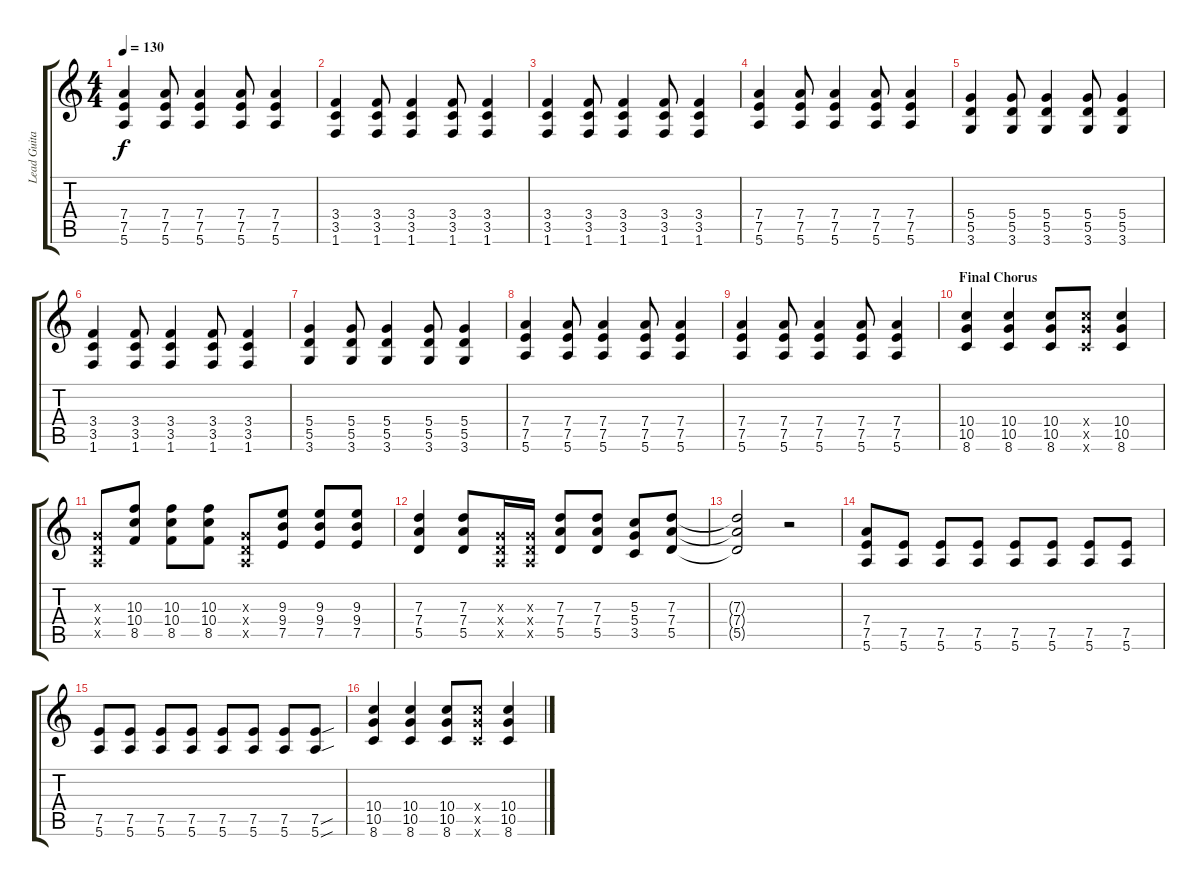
\track ("Lead Guitar" "Lead Guita") {instrument distortionguitar}
\staff {score tabs}
\tuning (E4 B3 G3 D3 A2 E2) {hide}
\ts (4 4)
\tempo 130
\clef g2
\ks c
(7.4 7.5 5.6).4{dy f} (7.4 7.5 5.6).8 (7.4 7.5 5.6).4 (7.4 7.5 5.6).8 (7.4 7.5 5.6).4 |
(3.4 3.5 1.6).4 (3.4 3.5 1.6).8 (3.4 3.5 1.6).4 (3.4 3.5 1.6).8 (3.4 3.5 1.6).4 |
(3.4 3.5 1.6).4 (3.4 3.5 1.6).8 (3.4 3.5 1.6).4 (3.4 3.5 1.6).8 (3.4 3.5 1.6).4 |
(7.4 7.5 5.6).4 (7.4 7.5 5.6).8 (7.4 7.5 5.6).4 (7.4 7.5 5.6).8 (7.4 7.5 5.6).4 |
(5.4 5.5 3.6).4 (5.4 5.5 3.6).8 (5.4 5.5 3.6).4 (5.4 5.5 3.6).8 (5.4 5.5 3.6).4 |
(3.4 3.5 1.6).4 (3.4 3.5 1.6).8 (3.4 3.5 1.6).4 (3.4 3.5 1.6).8 (3.4 3.5 1.6).4 |
(5.4 5.5 3.6).4 (5.4 5.5 3.6).8 (5.4 5.5 3.6).4 (5.4 5.5 3.6).8 (5.4 5.5 3.6).4 |
(7.4 7.5 5.6).4 (7.4 7.5 5.6).8 (7.4 7.5 5.6).4 (7.4 7.5 5.6).8 (7.4 7.5 5.6).4 |
(7.4 7.5 5.6).4 (7.4 7.5 5.6).8 (7.4 7.5 5.6).4 (7.4 7.5 5.6).8 (7.4 7.5 5.6).4 |
\section ("" "Final Chorus")
(10.4 10.5 8.6).4 (10.4 10.5 8.6).4 (10.4 10.5 8.6).8 (10.4{x} 10.5{x} 8.6{x}).8 (10.4 10.5 8.6).4 |
(0.3{x} 0.4{x} 0.5{x}).8 (10.3 10.4 8.5).8 (10.3 10.4 8.5).8 (10.3 10.4 8.5).8 (0.3{x} 0.4{x} 0.5{x}).8 (9.3 9.4 7.5).8 (9.3 9.4 7.5).8 (9.3 9.4 7.5).8 |
(7.3 7.4 5.5).4 (7.3 7.4 5.5).8 (0.3{x} 0.4{x} 0.5{x}).16 (0.3{x} 0.4{x} 0.5{x}).16 (7.3 7.4 5.5).8 (7.3 7.4 5.5).8 (5.3 5.4 3.5).8 (7.3 7.4 5.5).8 |
(7.3{t} 7.4{t} 5.5{t}).2 r.2 |
(7.4 7.5 5.6).8 (7.5 5.6).8 (7.5 5.6).8 (7.5 5.6).8 (7.5 5.6).8 (7.5 5.6).8 (7.5 5.6).8 (7.5 5.6).8 |
(7.5 5.6).8 (7.5 5.6).8 (7.5 5.6).8 (7.5 5.6).8 (7.5 5.6).8 (7.5 5.6).8 (7.5 5.6).8 (7.5{sou} 5.6{sou}).8 |
(10.4 10.5 8.6).4 (10.4 10.5 8.6).4 (10.4 10.5 8.6).8 (10.4{x} 10.5{x} 8.6{x}).8 (10.4 10.5 8.6).4
